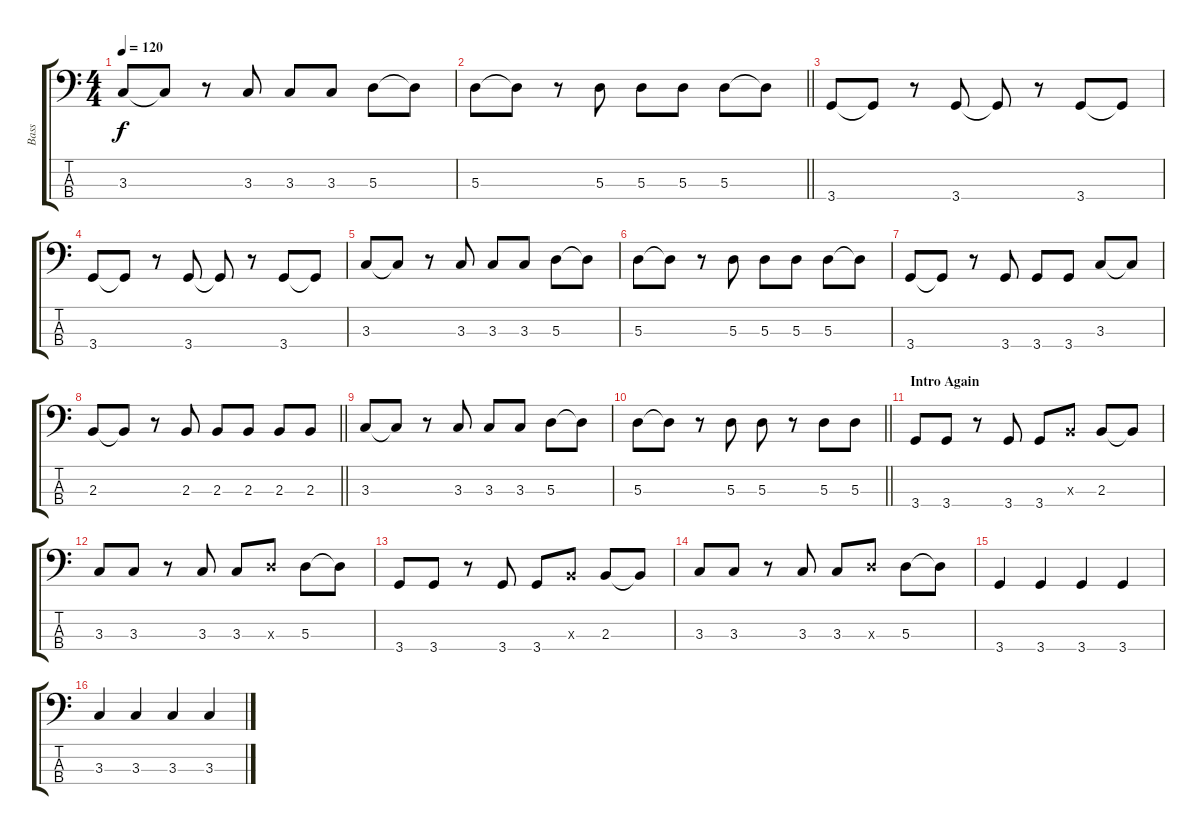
\track ("Bass" "Bass") {instrument synthbass1}
\staff {score tabs}
\tuning (G2 D2 A1 E1) {hide}
\ts (4 4)
\tempo 120
\clef f4
\ks c
3.3.8{dy f} 3.3{t}.8 r.8 3.3.8 3.3.8 3.3.8 5.3.8 5.3{t}.8 |
\barLineRight lightlight
5.3.8 5.3{t}.8 r.8 5.3.8 5.3.8 5.3.8 5.3.8 5.3{t}.8 |
3.4.8 3.4{t}.8 r.8 3.4.8 3.4{t}.8 r.8 3.4.8 3.4{t}.8 |
3.4.8 3.4{t}.8 r.8 3.4.8 3.4{t}.8 r.8 3.4.8 3.4{t}.8 |
3.3.8 3.3{t}.8 r.8 3.3.8 3.3.8 3.3.8 5.3.8 5.3{t}.8 |
5.3.8 5.3{t}.8 r.8 5.3.8 5.3.8 5.3.8 5.3.8 5.3{t}.8 |
3.4.8 3.4{t}.8 r.8 3.4.8 3.4.8 3.4.8 3.3.8 3.3{t}.8 |
\barLineRight lightlight
2.3.8 2.3{t}.8 r.8 2.3.8 2.3.8 2.3.8 2.3.8 2.3.8 |
3.3.8 3.3{t}.8 r.8 3.3.8 3.3.8 3.3.8 5.3.8 5.3{t}.8 |
\barLineRight lightlight
5.3.8 5.3{t}.8 r.8 5.3.8 5.3.8 r.8 5.3.8 5.3.8 |
\section ("" "Intro Again")
3.4.8 3.4.8 r.8 3.4.8 3.4.8 2.3{x}.8 2.3.8 2.3{t}.8 |
3.3.8 3.3.8 r.8 3.3.8 3.3.8 5.3{x}.8 5.3.8 5.3{t}.8 |
3.4.8 3.4.8 r.8 3.4.8 3.4.8 2.3{x}.8 2.3.8 2.3{t}.8 |
3.3.8 3.3.8 r.8 3.3.8 3.3.8 5.3{x}.8 5.3.8 5.3{t}.8 |
3.4.4 3.4.4 3.4.4 3.4.4 |
3.3.4 3.3.4 3.3.4 3.3.4
